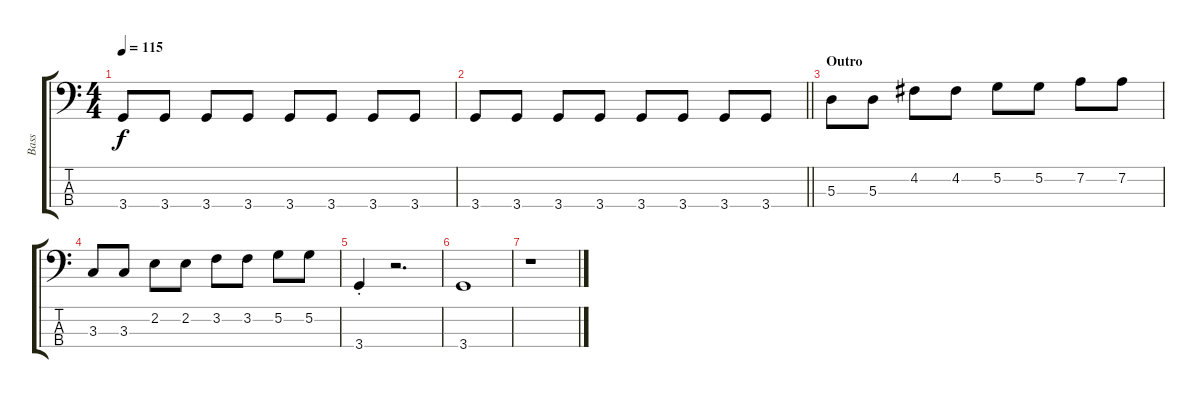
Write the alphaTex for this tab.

\track ("Bass" "Bass") {instrument electricbasspick}
\staff {score tabs}
\tuning (G2 D2 A1 E1) {hide}
\ts (4 4)
\tempo 115
\clef f4
\ks c
3.4.8{dy f} 3.4.8 3.4.8 3.4.8 3.4.8 3.4.8 3.4.8 3.4.8 |
\barLineRight lightlight
3.4.8 3.4.8 3.4.8 3.4.8 3.4.8 3.4.8 3.4.8 3.4.8 |
\section ("" "Outro")
5.3.8 5.3.8 4.2.8 4.2.8 5.2.8 5.2.8 7.2.8 7.2.8 |
3.3.8 3.3.8 2.2.8 2.2.8 3.2.8 3.2.8 5.2.8 5.2.8 |
3.4{st}.4 r.2{d} |
3.4.1 |
r.1
